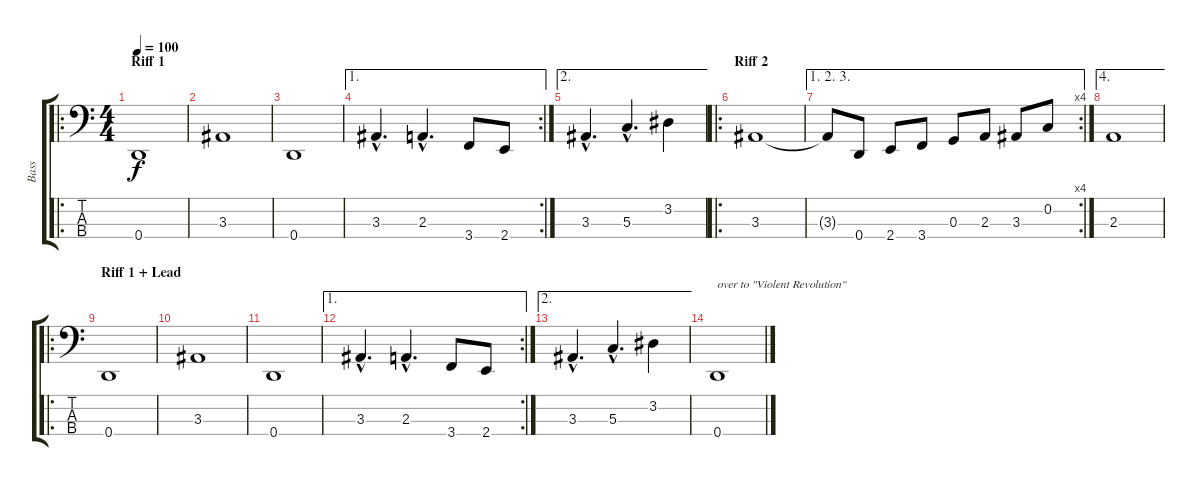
\track ("Bass" "Bass") {instrument electricbassfinger}
\staff {score tabs}
\tuning (F2 C2 G1 D1) {hide}
\ro
\ts (4 4)
\section ("" "Riff 1")
\tempo 100
\clef f4
\ks c
0.4.1{dy f instrument electricbassfinger} |
3.3.1 |
0.4.1 |
\ae 1
\rc 2
3.3{hac}.4{d} 2.3{hac}.4{d} 3.4.8 2.4.8 |
\ae 2
3.3{hac}.4{d} 5.3{hac}.4{d} 3.2.4 |
\ro
\section ("" "Riff 2")
3.3.1 |
\ae (1 2 3)
\rc 4
3.3{t}.8 0.4.8 2.4.8 3.4.8 0.3.8 2.3.8 3.3.8 0.2.8 |
\ae 4
2.3.1 |
\ro
\section ("" "Riff 1 + Lead")
0.4.1 |
3.3.1 |
0.4.1 |
\ae 1
\rc 2
3.3{hac}.4{d} 2.3{hac}.4{d} 3.4.8 2.4.8 |
\ae 2
3.3{hac}.4{d} 5.3{hac}.4{d} 3.2.4 |
0.4.1{txt "over to \"Violent Revolution\""}
